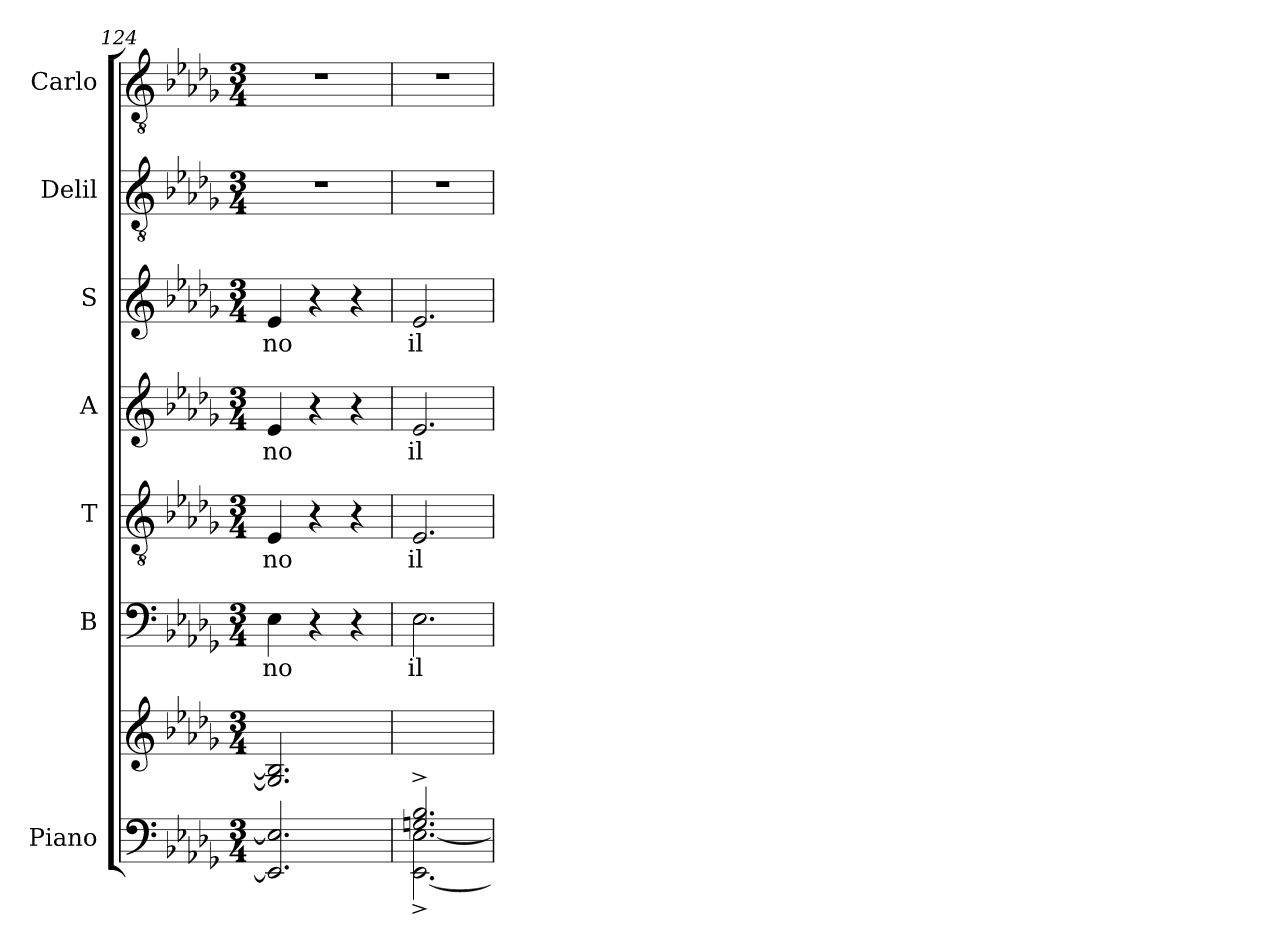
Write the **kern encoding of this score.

**kern	**kern	**kern	**text	**kern	**text	**kern	**text	**kern	**text	**kern	**kern
*part7	*part7	*part6	*part6	*part5	*part5	*part4	*part4	*part3	*part3	*part2	*part1
*staff8	*staff7	*staff6	*staff6	*staff5	*staff5	*staff4	*staff4	*staff3	*staff3	*staff2	*staff1
*I"Piano	*	*I"B	*	*I"T	*	*I"A	*	*I"S	*	*I"Delil	*I"Carlo
*I'Pno	*	*I'B	*	*I'T	*	*I'A	*	*I'S	*	*	*
*clefF4	*clefG2	*clefF4	*	*clefGv2	*	*clefG2	*	*clefG2	*	*clefGv2	*clefGv2
*k[b-e-a-d-g-]	*k[b-e-a-d-g-]	*k[b-e-a-d-g-]	*	*k[b-e-a-d-g-]	*	*k[b-e-a-d-g-]	*	*k[b-e-a-d-g-]	*	*k[b-e-a-d-g-]	*k[b-e-a-d-g-]
*M3/4	*M3/4	*M3/4	*	*M3/4	*	*M3/4	*	*M3/4	*	*M3/4	*M3/4
=124	=124	=124	=124	=124	=124	=124	=124	=124	=124	=124	=124
2.EE-/] 2.E-/]	2.G/] 2.B-/]	4E-\	-no	4E-/	-no	4e-/	-no	4e-/	-no	2.r	2.r
.	.	4r	.	4r	.	4r	.	4r	.	.	.
.	.	4r	.	4r	.	4r	.	4r	.	.	.
=125	=125	=125	=125	=125	=125	=125	=125	=125	=125	=125	=125
*^	*	*	*	*	*	*	*	*	*	*	*
2.Gn/^ 2.B-/^	[2.EE-\^ [2.E-\^	2.ryy	2.E-\	il	2.E-/	il	2.e-/	il	2.e-/	il	2.r	2.r
*v	*v	*	*	*	*	*	*	*	*	*	*	*
=	=	=	=	=	=	=	=	=	=	=	=
*-	*-	*-	*-	*-	*-	*-	*-	*-	*-	*-	*-
